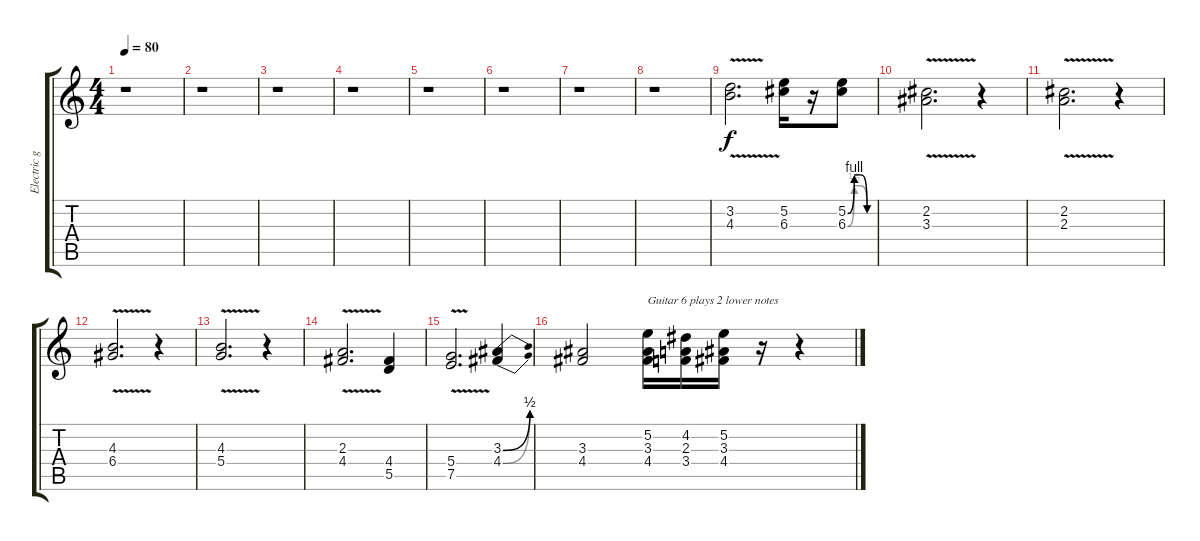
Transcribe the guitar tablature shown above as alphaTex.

\track ("Electric guitars 5, 6" "Electric g") {instrument distortionguitar}
\staff {score tabs}
\tuning (E4 B3 G3 D3 A2 E2) {hide}
\ts (4 4)
\tempo 80
\clef g2
\ks c
r.1{dy f} |
r.1 |
r.1 |
r.1 |
r.1 |
r.1 |
r.1 |
r.1 |
(3.2{v} 4.3{v}).2{d} (5.2 6.3).16 r.16 (5.2{be (custom 0 0 15 4 30 4 45 0 60 0)} 6.3{be (custom 0 0 15 2 30 2 45 0 60 0)}).8 |
(2.2{v} 3.3{v}).2{d} r.4 |
(2.2{v} 2.3{v}).2{d} r.4 |
(4.3{v} 6.4{v}).2{d} r.4 |
(4.3{v} 5.4{v}).2{d} r.4 |
(2.3{v} 4.4{v}).2{d} (4.4 5.5).4 |
(5.4{v} 7.5{v}).2{d} (3.3{be (bend 0 0 60 2)} 4.4{be (bend 0 0 60 2)}).4 |
(3.3 4.4).2 (5.2 3.3 4.4).16{txt "Guitar 6 plays 2 lower notes"} (4.2 2.3 3.4).16 (5.2 3.3 4.4).16 r.16 r.4
